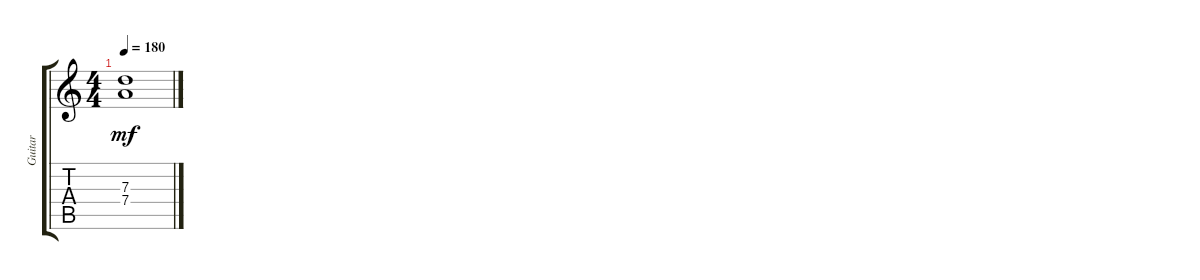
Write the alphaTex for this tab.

\track ("Guitar" "Guitar") {instrument distortionguitar}
\staff {score tabs}
\tuning (E4 B3 G3 D3 A2 E2) {hide}
\ts (4 4)
\tempo 180
\clef g2
\ks c
(7.3 7.4).1{dy mf}
